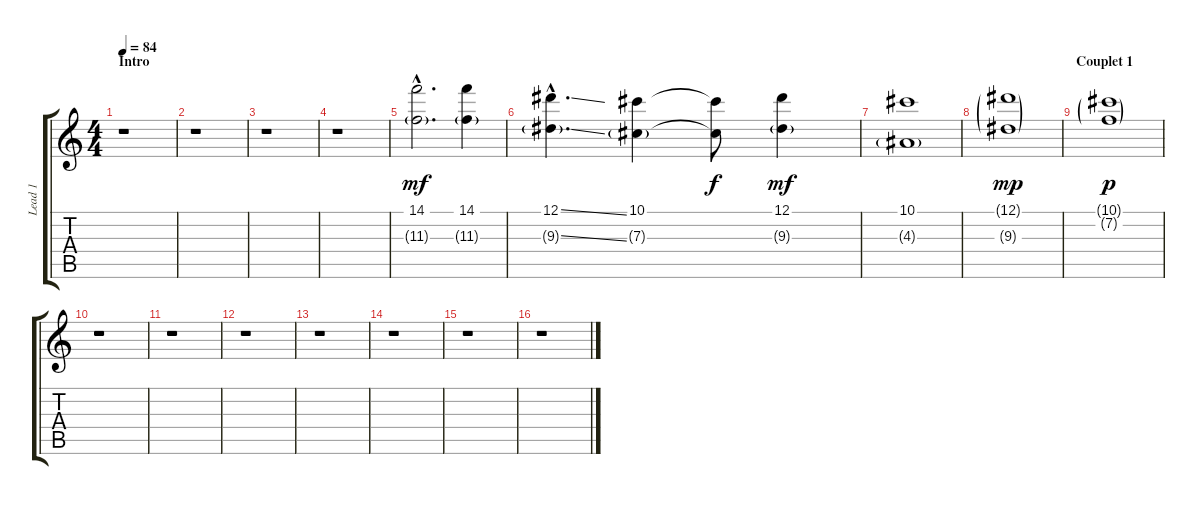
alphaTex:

\track ("Lead 1" "Lead 1") {instrument overdrivenguitar}
\staff {score tabs}
\tuning (Eb4 Bb3 Gb3 Db3 Ab2 Eb2) {hide}
\ts (4 4)
\section ("" "Intro")
\tempo 84
\clef g2
\ks c
r.1{dy mf instrument overdrivenguitar} |
r.1 |
r.1 |
r.1 |
(14.1{hac} 11.3{g hac}).2{d} (14.1 11.3{g}).4 |
(12.1{ss hac} 9.3{ss g hac}).4{d} (10.1 7.3{g}).4 (10.1{t} 7.3{t}).8{dy f} (12.1 9.3{g}).4{dy mf} |
(10.1 4.3{g}).1 |
(12.1{g} 9.3{g}).1{dy mp} |
\section ("" "Couplet 1")
(10.1{g} 7.2{g}).1{dy p} |
r.1 |
r.1 |
r.1 |
r.1 |
r.1 |
r.1 |
r.1
